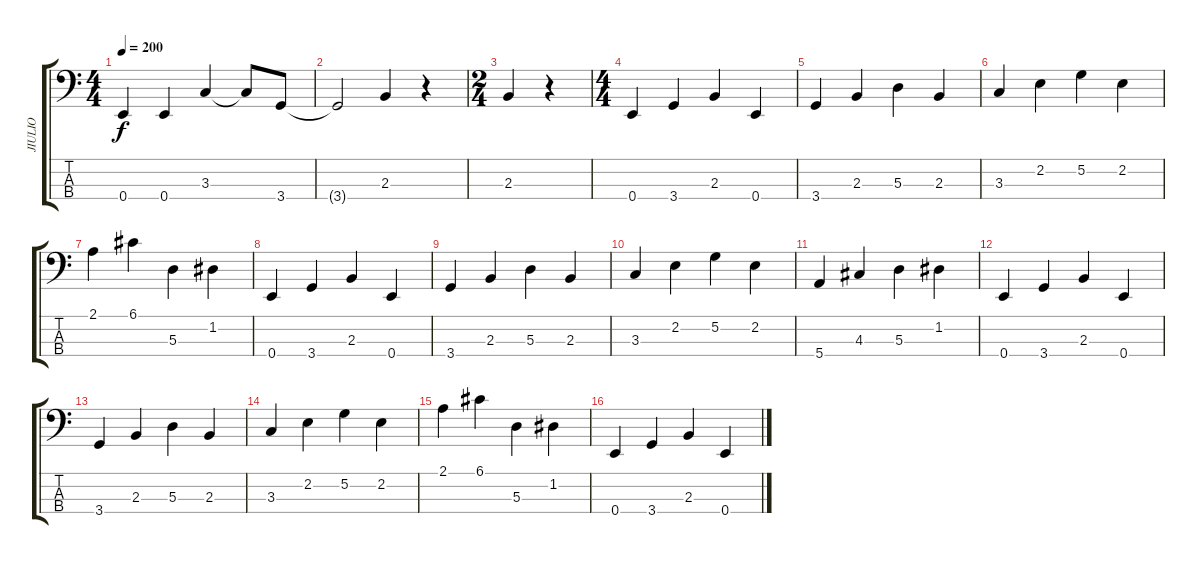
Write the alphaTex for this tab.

\track ("JIULIO" "JIULIO") {instrument electricbasspick}
\staff {score tabs}
\tuning (G2 D2 A1 E1) {hide}
\ts (4 4)
\tempo 200
\clef f4
\ks c
0.4.4{dy f} 0.4.4 3.3.4 3.3{t}.8 3.4.8 |
3.4{t}.2 2.3.4 r.4 |
\ts (2 4)
2.3.4 r.4 |
\ts (4 4)
0.4.4 3.4.4 2.3.4 0.4.4 |
3.4.4 2.3.4 5.3.4 2.3.4 |
3.3.4 2.2.4 5.2.4 2.2.4 |
2.1.4 6.1.4 5.3.4 1.2.4 |
0.4.4 3.4.4 2.3.4 0.4.4 |
3.4.4 2.3.4 5.3.4 2.3.4 |
3.3.4 2.2.4 5.2.4 2.2.4 |
5.4.4 4.3.4 5.3.4 1.2.4 |
0.4.4 3.4.4 2.3.4 0.4.4 |
3.4.4 2.3.4 5.3.4 2.3.4 |
3.3.4 2.2.4 5.2.4 2.2.4 |
2.1.4 6.1.4 5.3.4 1.2.4 |
0.4.4 3.4.4 2.3.4 0.4.4
